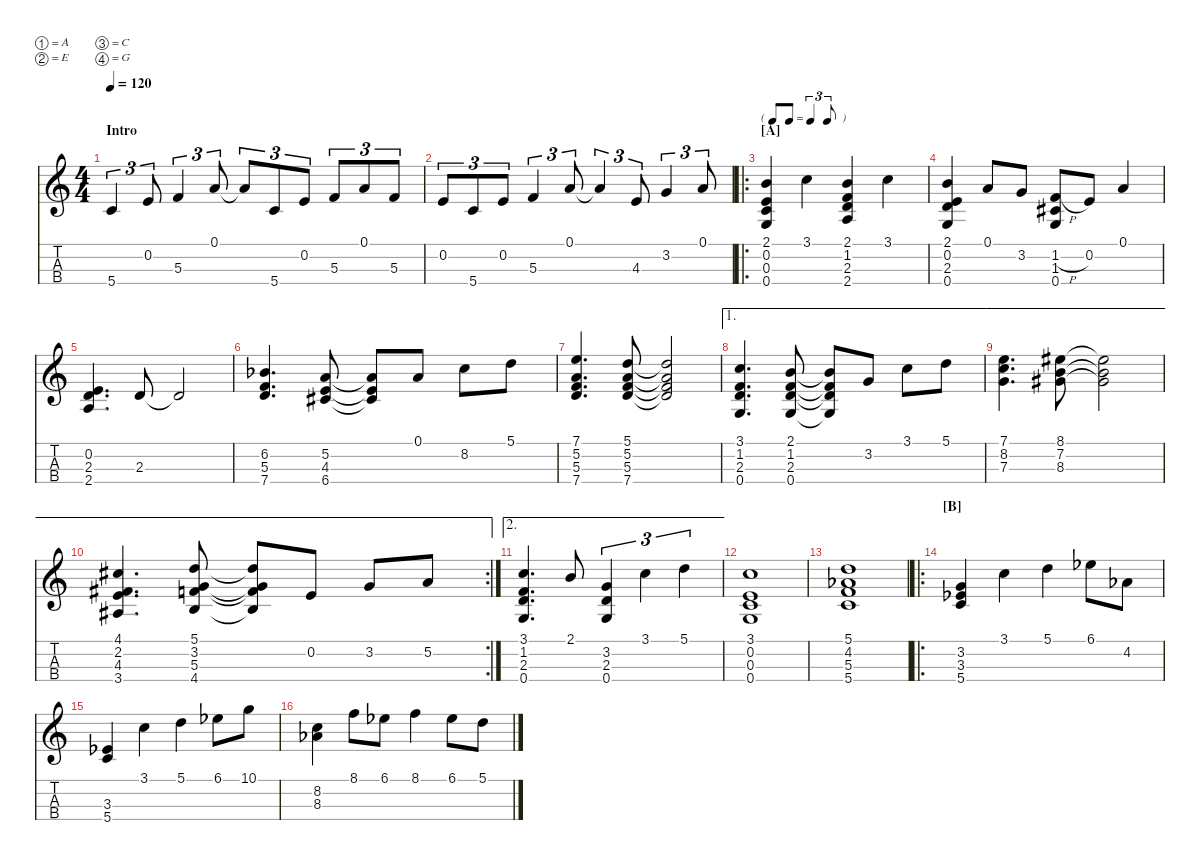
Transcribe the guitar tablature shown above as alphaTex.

\defaultSystemsLayout 4
\hideDynamics
\bracketExtendMode nobrackets
\otherSystemsTrackNameOrientation horizontal
\track ("Ukulele" " ") {defaultSystemsLayout 4 instrument acousticguitarnylon}
\staff {score tabs}
\tuning (A4 E4 C4 G3)
\displaytranspose 0
\ts (4 4)
\section ("" "Intro")
\tempo 120
\clef g2
\ks c
5.4.4{tu (3 2) dy mf instrument acousticguitarnylon beam Up} 0.2.8{tu (3 2) beam Up} 5.3.4{tu (3 2) beam Up} 0.1.8{tu (3 2) beam Up} 0.1{t}.8{tu (3 2) beam Up} 5.4.8{tu (3 2) beam Up} 0.2.8{tu (3 2) beam Up} 5.3.8{tu (3 2) beam Up} 0.1.8{tu (3 2) beam Up} 5.3.8{tu (3 2) beam Up} |
0.2.8{tu (3 2) beam Up} 5.4.8{tu (3 2) beam Up} 0.2.8{tu (3 2) beam Up} 5.3.4{tu (3 2) beam Up} 0.1.8{tu (3 2) beam Up} 0.1{t}.4{tu (3 2) beam Up} 4.3.8{tu (3 2) beam Up} 3.2.4{tu (3 2) beam Up} 0.1.8{tu (3 2) beam Up} |
\ro
\tf triplet8th
\section ("A" "")
(2.1 0.3 0.2 0.4).4{beam Up} 3.1.4{beam Down} (2.1 1.2 2.3 2.4).4{beam Up} 3.1.4{beam Down} |
(2.1 0.2 2.3 0.4).4{beam Up} 0.1.8{beam Up} 3.2.8{beam Up} (1.2{h} 1.3{acc #} 0.4).8{beam Up} 0.2.8{beam Up} 0.1.4{beam Up} |
(0.2 2.3 2.4).4{d beam Up} 2.3.8{beam Up} 2.3{t}.2{beam Up} |
(7.4 5.3 6.2{acc b}).4{d beam Up} (5.2 4.3 6.4{acc #}).8{beam Up} (6.4{t acc #} 4.3{t} 5.2{t}).8{beam Up} 0.1.8{beam Up} 8.2.8{beam Down} 5.1.8{beam Down} |
(7.1 7.4 5.3 5.2).4{d beam Up} (5.1 5.2 5.3 7.4).8{beam Up} (7.4{t} 5.3{t} 5.2{t} 5.1{t}).2{beam Up} |
\ae 1
(0.4 2.3 1.2 3.1).4{d beam Up} (2.1 1.2 2.3 0.4).8{beam Up} (0.4{t} 2.3{t} 1.2{t} 2.1{t}).8{beam Up} 3.2.8{beam Up} 3.1.8{beam Down} 5.1.8{beam Down} |
\ae 1
(7.1 8.2 7.3).4{d beam Down} (8.3{acc #} 7.2 8.1{acc #}).8{beam Down} (8.1{t acc #} 7.2{t} 8.3{t acc #}).2{beam Down} |
\ae 1
\rc 2
(3.4{acc #} 4.3 2.2{acc #} 4.1{acc #}).4{d beam Up} (4.4 5.3 3.2 5.1).8{beam Up} (4.4{t} 5.3{t} 3.2{t} 5.1{t}).8{beam Up} 0.2.8{beam Up} 3.2.8{beam Up} 5.2.8{beam Up} |
\ae 2
(0.4 2.3 1.2 3.1).4{d beam Up} 2.1.8{beam Up} (3.2 0.4 2.3).4{tu (3 2) beam Up} 3.1.4{tu (3 2) beam Down} 5.1.4{tu (3 2) beam Down} |
(0.4 0.3 0.2 3.1).1{beam Up} |
(5.1 5.3 5.4 4.2{acc b}).1{beam Up} |
\ro
\section ("B" "")
(5.4 3.3{acc b} 3.2).4{beam Up} 3.1.4{beam Down} 5.1.4{beam Down} 6.1{acc b}.8{beam Down} 4.2{acc b}.8{beam Down} |
(5.4 3.3{acc b}).4{beam Up} 3.1.4{beam Down} 5.1.4{beam Down} 6.1{acc b}.8{beam Down} 10.1.8{beam Down} |
(8.3{acc b} 8.2).4{beam Down} 8.1.8{beam Down} 6.1{acc b}.8{beam Down} 8.1.4{beam Down} 6.1{acc b}.8{beam Down} 5.1.8{beam Down}
